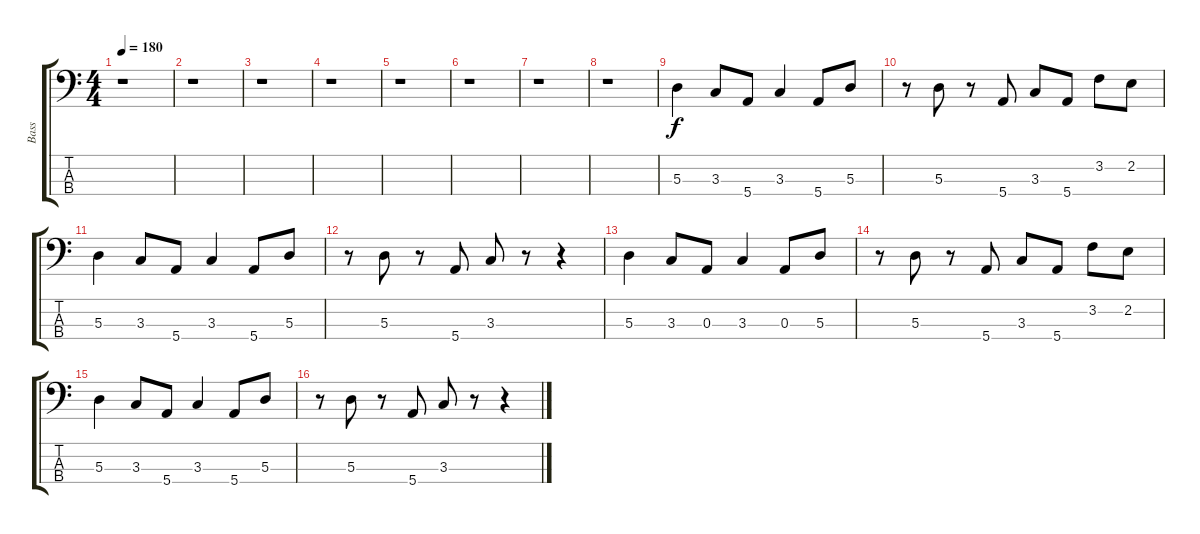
\track ("Bass" "Bass") {instrument electricbassfinger}
\staff {score tabs}
\tuning (G2 D2 A1 E1) {hide}
\ts (4 4)
\tempo 180
\clef f4
\ks c
r.1{dy f instrument electricbassfinger} |
r.1 |
r.1 |
r.1 |
r.1 |
r.1 |
r.1 |
r.1 |
5.3.4 3.3.8 5.4.8 3.3.4 5.4.8 5.3.8 |
r.8 5.3.8 r.8 5.4.8 3.3.8 5.4.8 3.2.8 2.2.8 |
5.3.4 3.3.8 5.4.8 3.3.4 5.4.8 5.3.8 |
r.8 5.3.8 r.8 5.4.8 3.3.8 r.8 r.4 |
5.3.4 3.3.8 0.3.8 3.3.4 0.3.8 5.3.8 |
r.8 5.3.8 r.8 5.4.8 3.3.8 5.4.8 3.2.8 2.2.8 |
5.3.4 3.3.8 5.4.8 3.3.4 5.4.8 5.3.8 |
r.8 5.3.8 r.8 5.4.8 3.3.8 r.8 r.4
